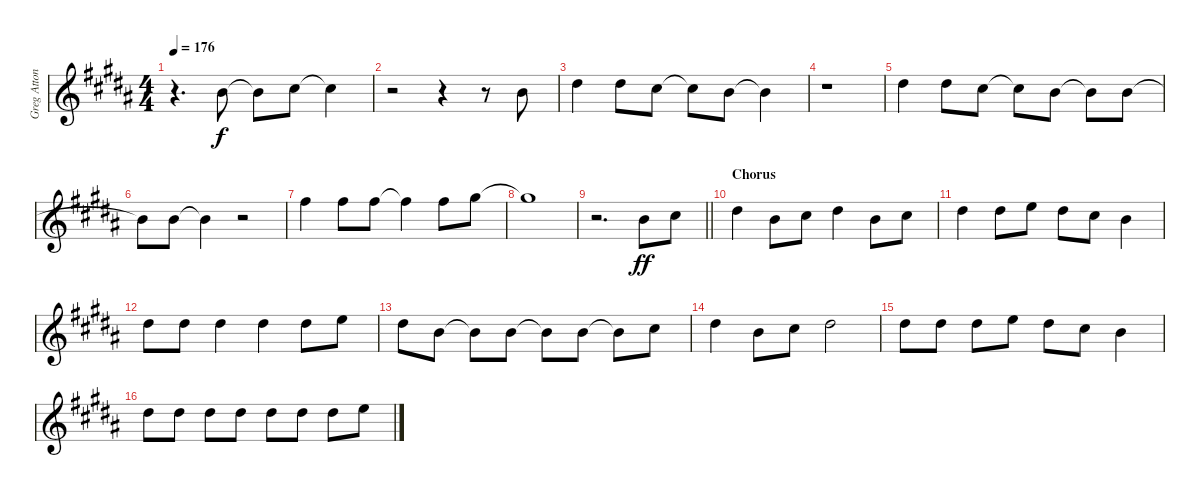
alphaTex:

\track ("Greg Attonito - Vocals" "Greg Atton") {instrument overdrivenguitar}
\staff {score}
\tuning (E4 B3 G3 D3 A2 E2) {hide}
\ts (4 4)
\tempo 176
\clef g2
\ks b
r.4{d dy f} 4.3.8 4.3{t}.8 2.2.8 2.2{t}.4 |
r.2 r.4 r.8 0.2.8 |
4.2.4 4.2.8 2.2.8 2.2{t}.8 0.2.8 0.2{t}.4 |
r.1 |
4.2.4 4.2.8 2.2.8 2.2{t}.8 0.2.8 0.2{t}.8 0.2.8 |
0.2{t}.8 0.2.8 0.2{t}.4 r.2 |
2.1.4 2.1.8 2.1.8 2.1{t}.4 2.1.8 4.1.8 |
4.1{t}.1 |
\barLineRight lightlight
r.2{d} 0.2.8{dy ff} 2.2.8 |
\section ("" "Chorus")
4.2.4 0.2.8 2.2.8 4.2.4 0.2.8 2.2.8 |
4.2.4 4.2.8 0.1.8 4.2.8 6.3.8 0.2.4 |
13.4.8 4.2.8 4.2.4 4.2.4 4.2.8 0.1.8 |
4.2.8 0.2.8 0.2{t}.8 0.2.8 0.2{t}.8 0.2.8 0.2{t}.8 2.2.8 |
4.2.4 0.2.8 2.2.8 4.2.2 |
4.2.8 4.2.8 4.2.8 0.1.8 4.2.8 2.2.8 4.3.4 |
13.4.8 4.2.8 4.2.8 4.2.8 4.2.8 4.2.8 4.2.8 0.1.8
